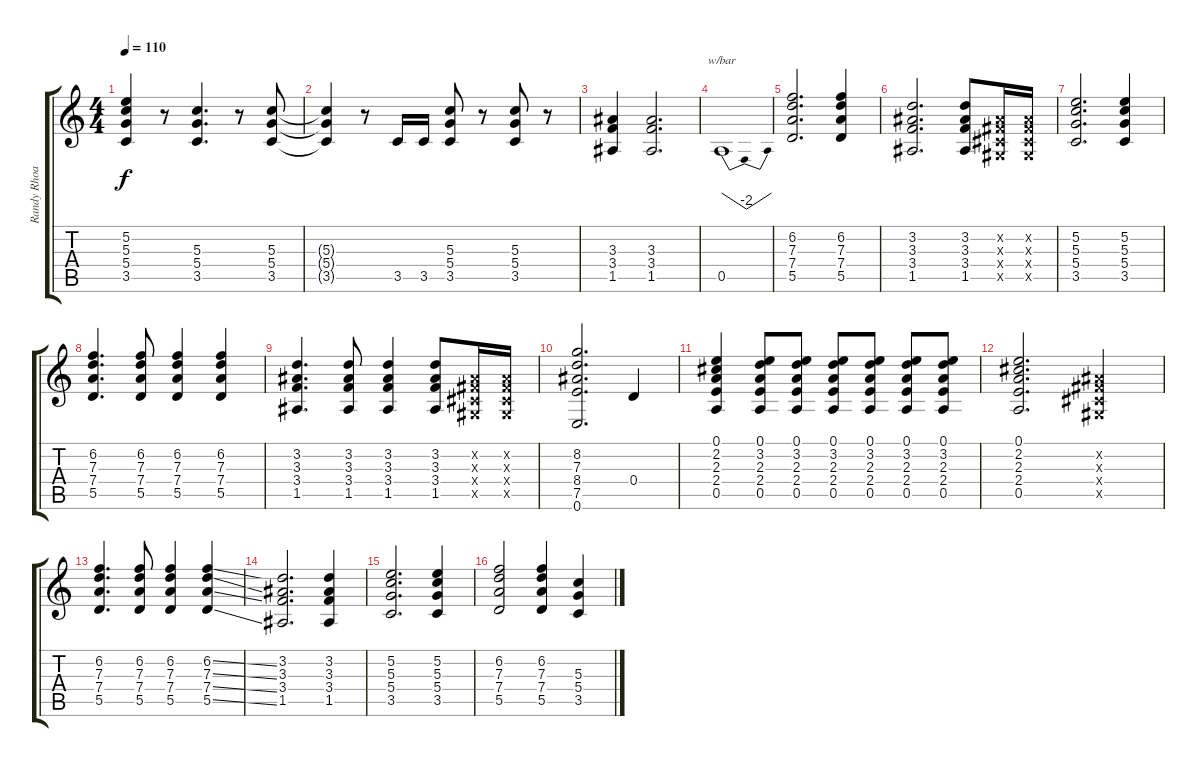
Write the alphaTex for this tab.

\track ("Randy Rhoads (Base)" "Randy Rhoa") {instrument overdrivenguitar}
\staff {score tabs}
\tuning (E4 B3 G3 D3 A2 E2) {hide}
\ts (4 4)
\tempo 110
\clef g2
\ks c
(5.2 5.3 5.4 3.5).4{dy f} r.8 (5.3 5.4 3.5).4{d} r.8 (5.3 5.4 3.5).8 |
(5.3{t} 5.4{t} 3.5{t}).4 r.8 3.5.16 3.5.16 (5.3 5.4 3.5).8 r.8 (5.3 5.4 3.5).8 r.8 |
(3.3 3.4 1.5).4 (3.3 3.4 1.5).2{d} |
0.5.1{tbe (dip default 0 0 30 -8 60 0)} |
(6.2 7.3 7.4 5.5).2{d} (6.2 7.3 7.4 5.5).4 |
(3.2 3.3 3.4 1.5).2{d} (3.2 3.3 3.4 1.5).8 (-1.2{x} -1.3{x} -1.4{x} -1.5{x}).16 (-1.2{x} -1.3{x} -1.4{x} -1.5{x}).16 |
(5.2 5.3 5.4 3.5).2{d} (5.2 5.3 5.4 3.5).4 |
(6.2 7.3 7.4 5.5).4{d} (6.2 7.3 7.4 5.5).8 (6.2 7.3 7.4 5.5).4 (6.2 7.3 7.4 5.5).4 |
(3.2 3.3 3.4 1.5).4{d} (3.2 3.3 3.4 1.5).8 (3.2 3.3 3.4 1.5).4 (3.2 3.3 3.4 1.5).8 (-1.2{x} -1.3{x} -1.4{x} -1.5{x}).16 (-1.2{x} -1.3{x} -1.4{x} -1.5{x}).16 |
(8.2 7.3 8.4 7.5 0.6).2{d} 0.4.4 |
(0.1 2.2 2.3 2.4 0.5).4 (0.1 3.2 2.3 2.4 0.5).8 (0.1 3.2 2.3 2.4 0.5).8 (0.1 3.2 2.3 2.4 0.5).8 (0.1 3.2 2.3 2.4 0.5).8 (0.1 3.2 2.3 2.4 0.5).8 (0.1 3.2 2.3 2.4 0.5).8 |
(0.1 2.2 2.3 2.4 0.5).2{d} (-1.2{x} -1.3{x} -1.4{x} -1.5{x}).4 |
(6.2 7.3 7.4 5.5).4{d} (6.2 7.3 7.4 5.5).8 (6.2 7.3 7.4 5.5).4 (6.2{ss} 7.3{ss} 7.4{ss} 5.5{ss}).4 |
(3.2 3.3 3.4 1.5).2{d} (3.2 3.3 3.4 1.5).4 |
(5.2 5.3 5.4 3.5).2{d} (5.2 5.3 5.4 3.5).4 |
(6.2 7.3 7.4 5.5).2 (6.2 7.3 7.4 5.5).4 (5.3 5.4 3.5).4
